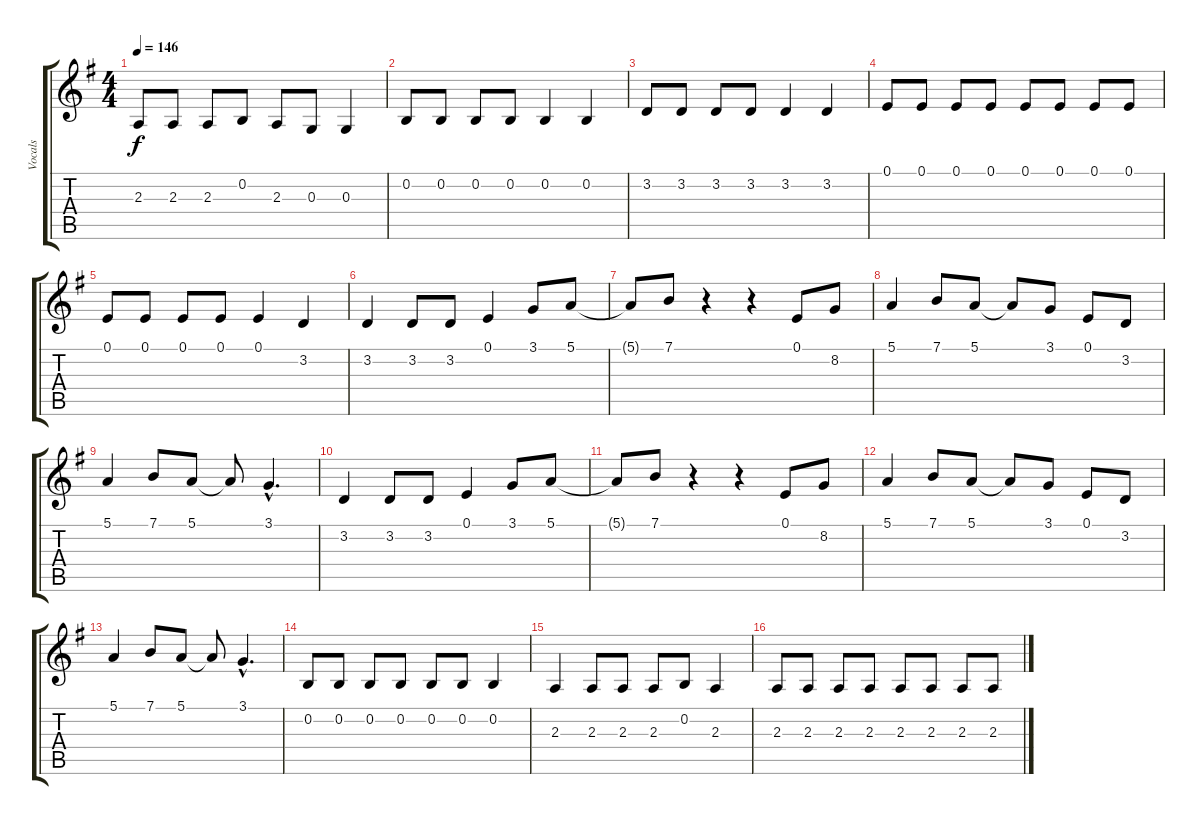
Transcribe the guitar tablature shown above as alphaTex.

\track ("Vocals" "Vocals") {instrument tenorsax}
\staff {score tabs}
\tuning (E4 B3 G3 D3 A2 E2) {hide}
\ts (4 4)
\tempo 146
\clef g2
\ks g
2.3.8{dy f} 2.3.8 2.3.8 0.2.8 2.3.8 0.3.8 0.3.4 |
0.2.8 0.2.8 0.2.8 0.2.8 0.2.4 0.2.4 |
3.2.8 3.2.8 3.2.8 3.2.8 3.2.4 3.2.4 |
0.1.8 0.1.8 0.1.8 0.1.8 0.1.8 0.1.8 0.1.8 0.1.8 |
0.1.8 0.1.8 0.1.8 0.1.8 0.1.4 3.2.4 |
3.2.4 3.2.8 3.2.8 0.1.4 3.1.8 5.1.8 |
5.1{t}.8 7.1.8 r.4 r.4 0.1.8 8.2.8 |
5.1.4 7.1.8 5.1.8 5.1{t}.8 3.1.8 0.1.8 3.2.8 |
5.1.4 7.1.8 5.1.8 5.1{t}.8 3.1{hac}.4{d} |
3.2.4 3.2.8 3.2.8 0.1.4 3.1.8 5.1.8 |
5.1{t}.8 7.1.8 r.4 r.4 0.1.8 8.2.8 |
5.1.4 7.1.8 5.1.8 5.1{t}.8 3.1.8 0.1.8 3.2.8 |
5.1.4 7.1.8 5.1.8 5.1{t}.8 3.1{hac}.4{d} |
0.2.8 0.2.8 0.2.8 0.2.8 0.2.8 0.2.8 0.2.4 |
2.3.4 2.3.8 2.3.8 2.3.8 0.2.8 2.3.4 |
2.3.8 2.3.8 2.3.8 2.3.8 2.3.8 2.3.8 2.3.8 2.3.8
